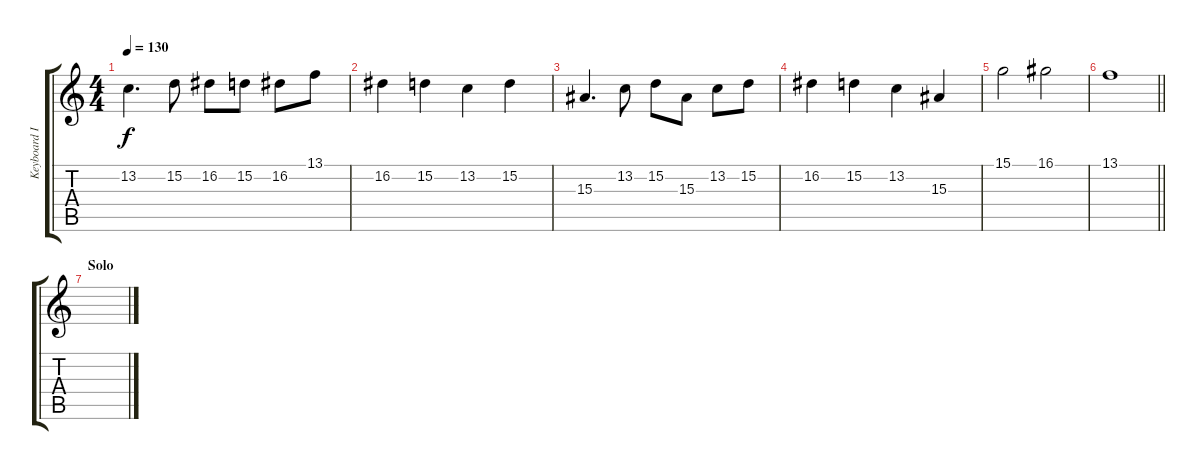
\track ("Keyboard Intro" "Keyboard I") {instrument trumpet}
\staff {score tabs}
\tuning (E4 B3 G3 D3 A2 E2) {hide}
\ts (4 4)
\tempo 130
\clef g2
\ks c
13.2.4{d dy f} 15.2.8 16.2.8 15.2.8 16.2.8 13.1.8 |
16.2.4 15.2.4 13.2.4 15.2.4 |
15.3.4{d} 13.2.8 15.2.8 15.3.8 13.2.8 15.2.8 |
16.2.4 15.2.4 13.2.4 15.3.4 |
15.1.2 16.1.2 |
\barLineRight lightlight
13.1.1 |
\section ("" "Solo")
